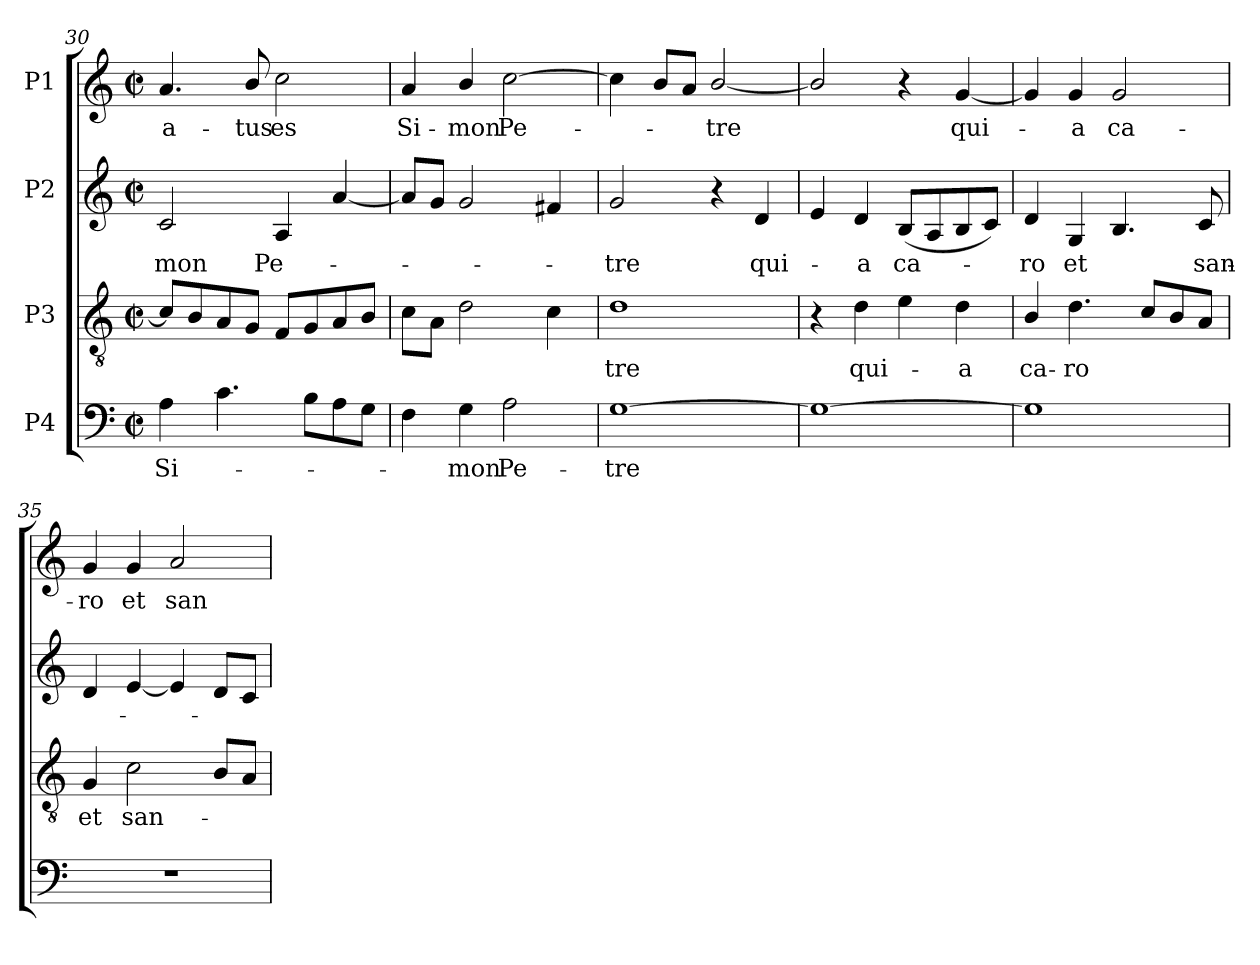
**kern	**text	**kern	**text	**kern	**text	**kern	**text
*part4	*part4	*part3	*part3	*part2	*part2	*part1	*part1
*staff4	*staff4	*staff3	*staff3	*staff2	*staff2	*staff1	*staff1
*I"P4	*	*I"P3	*	*I"P2	*	*I"P1	*
*clefF4	*	*clefGv2	*	*clefG2	*	*clefG2	*
*	*	*ITrd7c12	*	*	*	*	*
*k[]	*	*k[]	*	*k[]	*	*k[]	*
*C:	*	*C:	*	*C:	*	*C:	*
*M2/2	*	*M2/2	*	*M2/2	*	*M2/2	*
*met(c|)	*	*met(c|)	*	*met(c|)	*	*met(c|)	*
=30	=30	=30	=30	=30	=30	=30	=30
!	!LO:LY:b:color=#000000	!	!	!	!	!	!
!	!	!	!	!	!LO:LY:b:color=#000000	!	!
!	!	!	!	!	!	!	!LO:LY:b:color=#000000
4Ai\	Si-	8Ci/L]	.	2ci/	-mon	4.ai/	-a-
.	.	8BBi/	.	.	.	.	.
4.ci\	.	8AAi/	.	.	.	.	.
!	!	!	!	!	!	!	!LO:LY:b:color=#000000
.	.	8GGi/J	.	.	.	8bi/	-tus
!	!	!	!	!	!LO:LY:b:color=#000000	!	!
!	!	!	!	!	!	!	!LO:LY:b:color=#000000
.	.	8FFi/L	.	4Ai/	Pe-	2cci\	es
8Bi\L	.	8GGi/	.	.	.	.	.
8Ai\	.	8AAi/	.	[4ai/	.	.	.
8Gi\J	.	8BBi/J	.	.	.	.	.
=31	=31	=31	=31	=31	=31	=31	=31
!	!	!	!	!	!	!	!LO:LY:b:color=#000000
4Fi\	.	8Ci\L	.	8ai/L]	.	4ai/	Si-
.	.	8AAi\J	.	8gi/J	.	.	.
!	!LO:LY:b:color=#000000	!	!	!	!	!	!
!	!	!	!	!	!	!	!LO:LY:b:color=#000000
4Gi\	-mon	2Di\	.	2gi/	.	4bi/	-mon
!	!LO:LY:b:color=#000000	!	!	!	!	!	!
!	!	!	!	!	!	!	!LO:LY:b:color=#000000
2Ai\	Pe-	.	.	.	.	[2cci\	Pe-
.	.	4Ci\	.	4f#Xi/	.	.	.
=32	=32	=32	=32	=32	=32	=32	=32
!	!LO:LY:b:color=#000000	!	!	!	!	!	!
!	!	!	!LO:LY:b:color=#000000	!	!	!	!
!	!	!	!	!	!LO:LY:b:color=#000000	!	!
[1Gi	-tre	1Di	-tre	2gi/	-tre	4cci\]	.
.	.	.	.	.	.	8bi/L	.
.	.	.	.	.	.	8ai/J	.
!	!	!	!	!	!	!	!LO:LY:b:color=#000000
.	.	.	.	4r	.	[2bi/	-tre
!	!	!	!	!	!LO:LY:b:color=#000000	!	!
.	.	.	.	4di/	qui-	.	.
!!LO:LB:g=z
=33	=33	=33	=33	=33	=33	=33	=33
1Gi_	.	4r	.	4ei/	.	2bi/]	.
!	!	!	!LO:LY:b:color=#000000	!	!	!	!
!	!	!	!	!	!LO:LY:b:color=#000000	!	!
.	.	4Di\	qui-	4di/	-a	.	.
!	!	!	!	!	!LO:LY:b:color=#000000	!	!
.	.	4Ei\	.	(8Bi/L	ca-	4r	.
.	.	.	.	8Ai/	.	.	.
!	!	!	!LO:LY:b:color=#000000	!	!	!	!
!	!	!	!	!	!	!	!LO:LY:b:color=#000000
.	.	4Di\	-a	8Bi/	.	[4gi/	qui-
.	.	.	.	8ci/J)	.	.	.
=34	=34	=34	=34	=34	=34	=34	=34
!	!	!	!LO:LY:b:color=#000000	!	!	!	!
!	!	!	!	!	!LO:LY:b:color=#000000	!	!
1Gi]	.	4BBi/	ca-	4di/	-ro	4gi/]	.
!	!	!	!LO:LY:b:color=#000000	!	!	!	!
!	!	!	!	!	!LO:LY:b:color=#000000	!	!
!	!	!	!	!	!	!	!LO:LY:b:color=#000000
.	.	4.Di\	-ro	4Gi/	et	4gi/	-a
!	!	!	!	!	!	!	!LO:LY:b:color=#000000
.	.	.	.	4.Bi/	.	2gi/	ca-
.	.	8Ci/L	.	.	.	.	.
.	.	8BBi/	.	.	.	.	.
!	!	!	!	!	!LO:LY:b:color=#000000	!	!
.	.	8AAi/J	.	8ci/	san-	.	.
=35	=35	=35	=35	=35	=35	=35	=35
!	!	!	!LO:LY:b:color=#000000	!	!	!	!
!	!	!	!	!	!	!	!LO:LY:b:color=#000000
1r	.	4GGi/	et	4di/	.	4gi/	-ro
!	!	!	!LO:LY:b:color=#000000	!	!	!	!
!	!	!	!	!	!	!	!LO:LY:b:color=#000000
.	.	2Ci\	san-	[4ei/	.	4gi/	et
!	!	!	!	!	!	!	!LO:LY:b:color=#000000
.	.	.	.	4ei/]	.	2ai/	san-
.	.	8BBi/L	.	8di/L	.	.	.
.	.	8AAi/J	.	8ci/J	.	.	.
=	=	=	=	=	=	=	=
*-	*-	*-	*-	*-	*-	*-	*-
